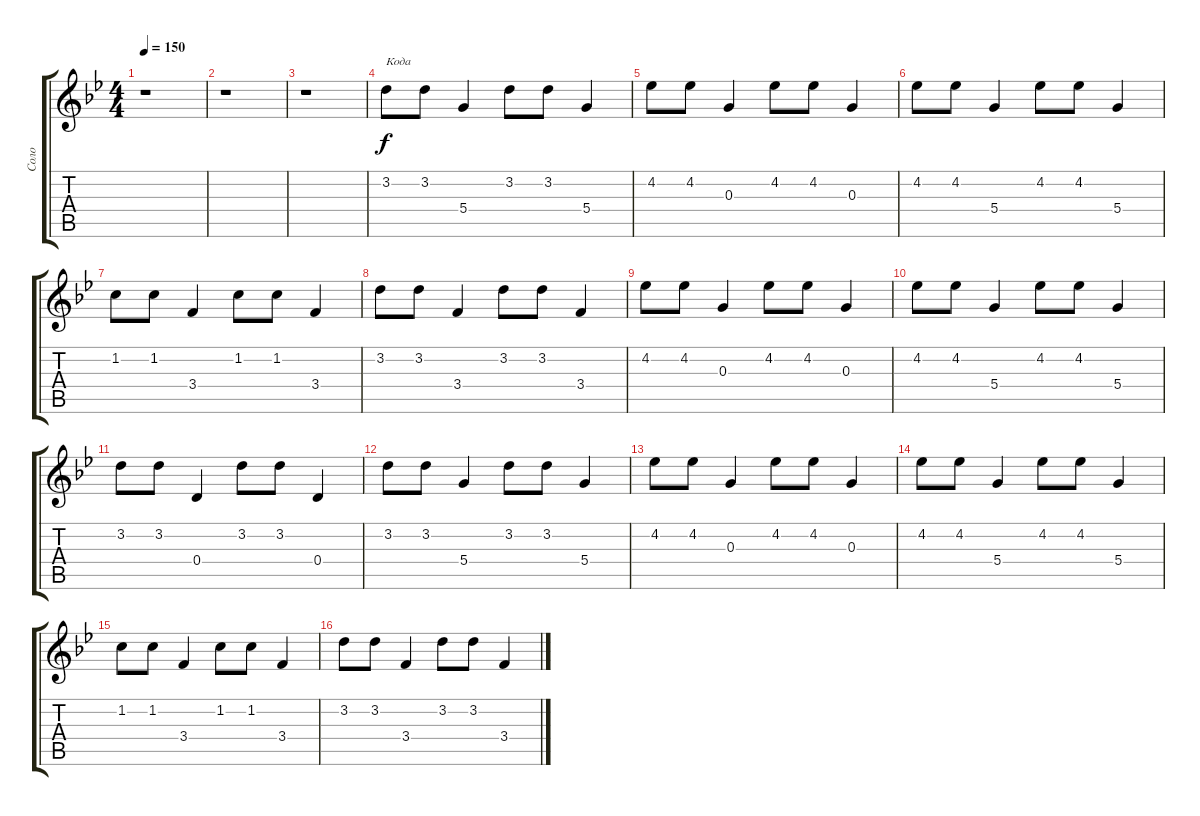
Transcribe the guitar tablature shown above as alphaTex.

\track ("Соло" "Соло") {instrument distortionguitar}
\staff {score tabs}
\tuning (E4 B3 G3 D3 A2 E2) {hide}
\ts (4 4)
\tempo 150
\clef g2
\ks gminor
r.1{dy f} |
r.1 |
r.1 |
3.2.8{txt "Кода"} 3.2.8 5.4.4 3.2.8 3.2.8 5.4.4 |
4.2.8 4.2.8 0.3.4 4.2.8 4.2.8 0.3.4 |
4.2.8 4.2.8 5.4.4 4.2.8 4.2.8 5.4.4 |
1.2.8 1.2.8 3.4.4 1.2.8 1.2.8 3.4.4 |
3.2.8 3.2.8 3.4.4 3.2.8 3.2.8 3.4.4 |
4.2.8 4.2.8 0.3.4 4.2.8 4.2.8 0.3.4 |
4.2.8 4.2.8 5.4.4 4.2.8 4.2.8 5.4.4 |
3.2.8 3.2.8 0.4.4 3.2.8 3.2.8 0.4.4 |
3.2.8 3.2.8 5.4.4 3.2.8 3.2.8 5.4.4 |
4.2.8 4.2.8 0.3.4 4.2.8 4.2.8 0.3.4 |
4.2.8 4.2.8 5.4.4 4.2.8 4.2.8 5.4.4 |
1.2.8 1.2.8 3.4.4 1.2.8 1.2.8 3.4.4 |
3.2.8 3.2.8 3.4.4 3.2.8 3.2.8 3.4.4
